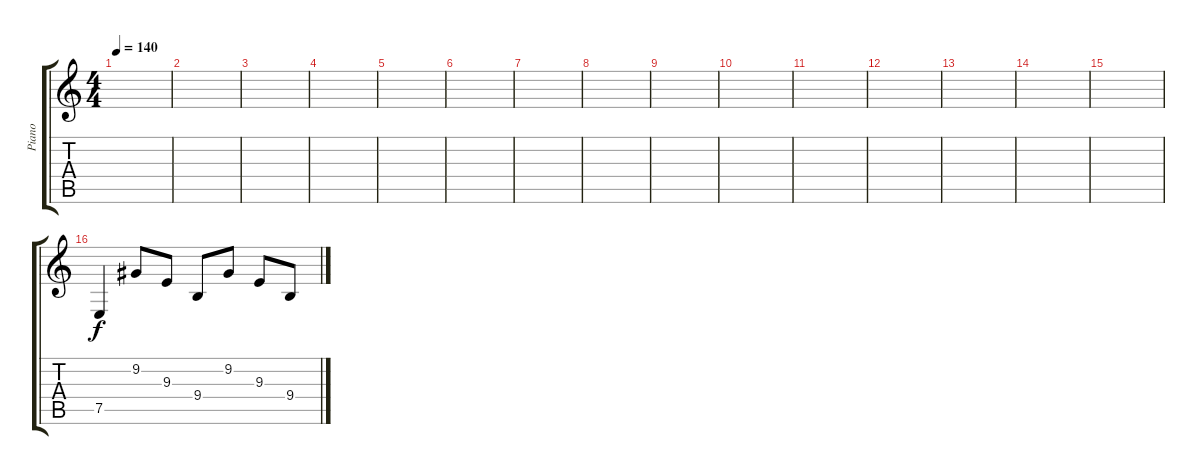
\track ("Piano" "Piano") {instrument acousticgrandpiano}
\staff {score tabs}
\tuning (E4 B3 G3 D3 A2 E2) {hide}
\ts (4 4)
\tempo 140
\clef g2
\ks c
|
|
|
|
|
|
|
|
|
|
|
|
|
|
|
7.5.4 9.2.8 9.3.8 9.4.8 9.2.8 9.3.8 9.4.8
